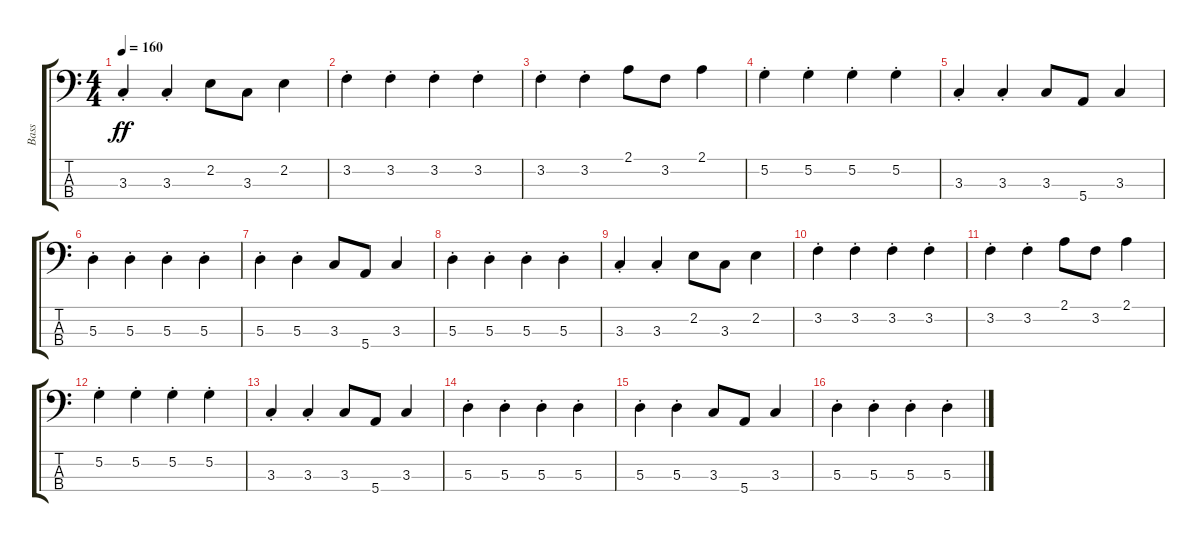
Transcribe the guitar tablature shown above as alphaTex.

\track ("Bass" "Bass") {instrument electricbassfinger}
\staff {score tabs}
\tuning (G2 D2 A1 E1) {hide}
\ts (4 4)
\tempo 160
\clef f4
\ks c
3.3{st}.4{dy ff} 3.3{st}.4 2.2.8 3.3.8 2.2.4 |
3.2{st}.4 3.2{st}.4 3.2{st}.4 3.2{st}.4 |
3.2{st}.4 3.2{st}.4 2.1.8 3.2.8 2.1.4 |
5.2{st}.4 5.2{st}.4 5.2{st}.4 5.2{st}.4 |
3.3{st}.4 3.3{st}.4 3.3.8 5.4.8 3.3.4 |
5.3{st}.4 5.3{st}.4 5.3{st}.4 5.3{st}.4 |
5.3{st}.4 5.3{st}.4 3.3.8 5.4.8 3.3.4 |
5.3{st}.4 5.3{st}.4 5.3{st}.4 5.3{st}.4 |
3.3{st}.4 3.3{st}.4 2.2.8 3.3.8 2.2.4 |
3.2{st}.4 3.2{st}.4 3.2{st}.4 3.2{st}.4 |
3.2{st}.4 3.2{st}.4 2.1.8 3.2.8 2.1.4 |
5.2{st}.4 5.2{st}.4 5.2{st}.4 5.2{st}.4 |
3.3{st}.4 3.3{st}.4 3.3.8 5.4.8 3.3.4 |
5.3{st}.4 5.3{st}.4 5.3{st}.4 5.3{st}.4 |
5.3{st}.4 5.3{st}.4 3.3.8 5.4.8 3.3.4 |
5.3{st}.4 5.3{st}.4 5.3{st}.4 5.3{st}.4
